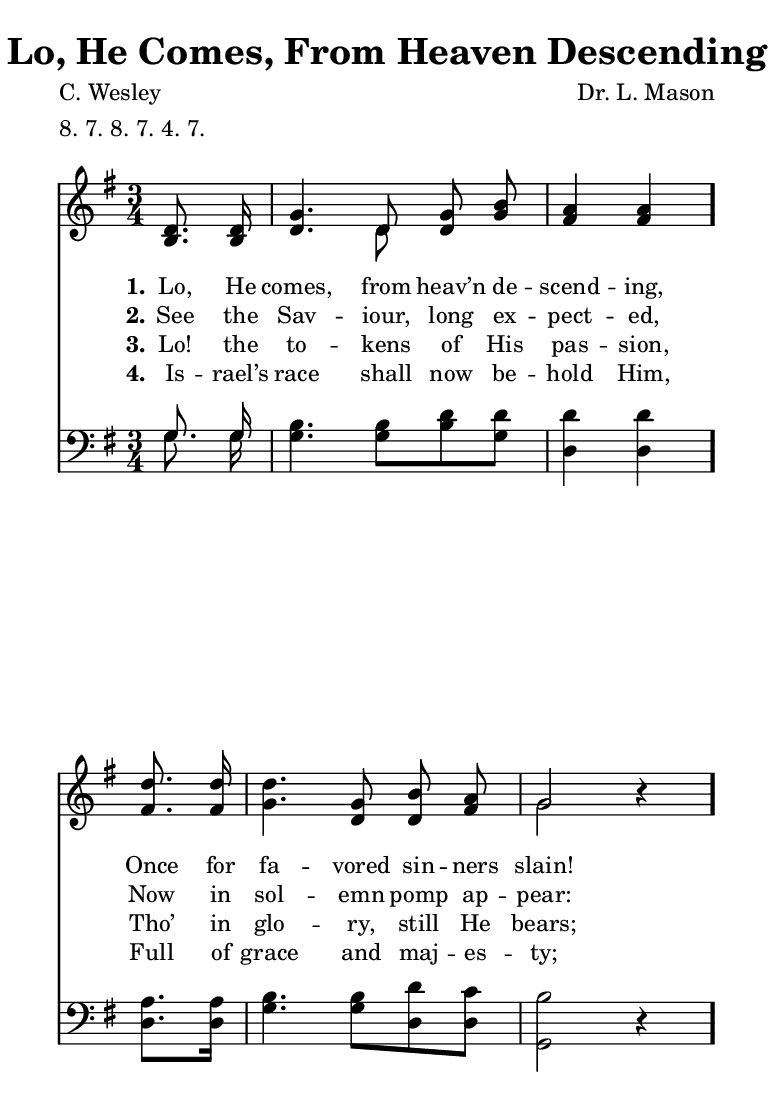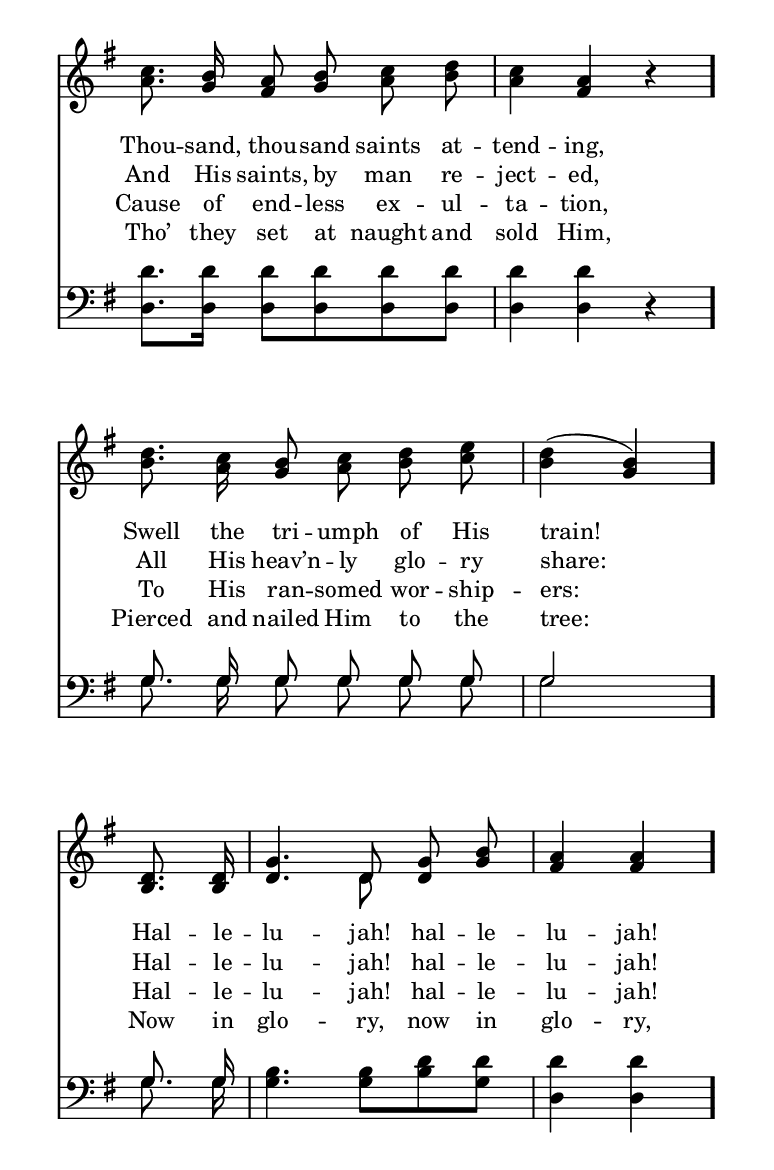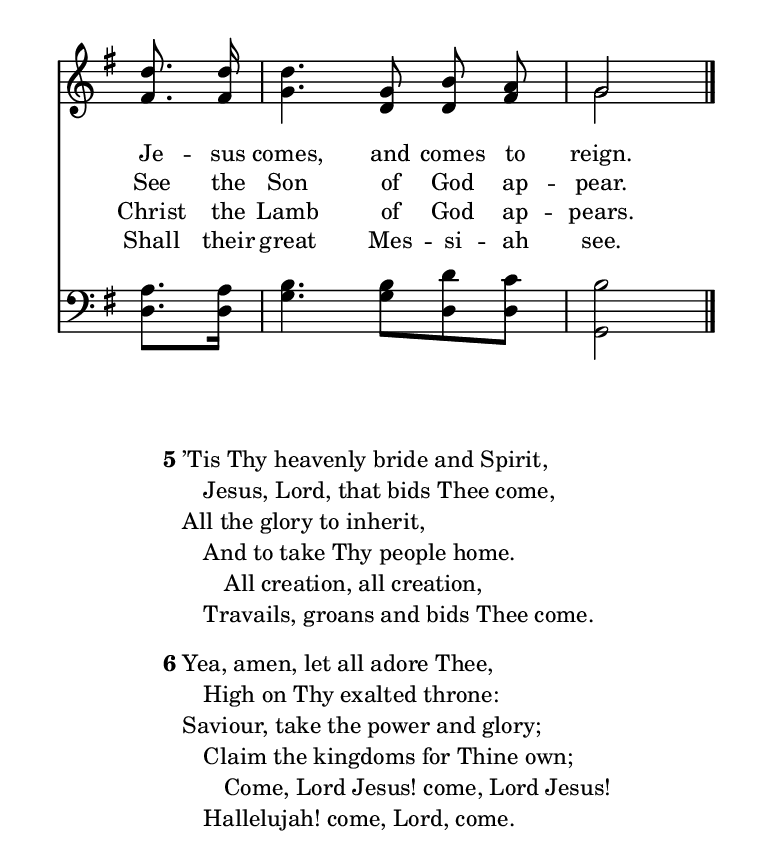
\include "common/global.ily"
\paper {
  \include "common/paper.ily"
  ragged-last-bottom = ##t
}

\header{
  hymnnumber = "236"
  title = "Lo, He Comes, From Heaven Descending"
  tunename = "Harwell"
  meter = "8. 7. 8. 7. 4. 7."
  poet = "C. Wesley"
  composer = "Dr. L. Mason"
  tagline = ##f
}

global = {
  \include "common/overrides.ily"
  \override Staff.TimeSignature.style = #'numbered
  \time 3/4
  \override Score.MetronomeMark.transparent = ##t % hide all fermata changes too
  \tempo 4=80
  \key g \major
  \partial 4
  \autoBeamOff
}

patternA = { c8. c16 | c4. c8 c c | c4 c }
patternB = { c8. c16 | c4. c8 c c | c2 }
patternC = { c8. c16 c8 c c c | c4 c }
patternD = { c8. c16 c8 c c c | c2 }

notesSoprano = {
\global
\relative c' {

  d8. d16 | g4. d8 g b | a4 a
  \changePitch \patternB { d d | d g, b a | g } r4
  \changePitch \patternC { c b a b c d | c a } r4
  \changePitch \patternC { d c b c d e | d( b) }
  d,8. d16 | g4. d8 g b | a4 a
  \changePitch \patternB { d d | d g, b a | g }

  \bar "|."

}
}

notesAlto = {
\global
\relative e' {

  \changePitch \patternA { b b | d d d g | fis fis }
  \changePitch \patternB { fis fis | g d d fis | g } r4
  \changePitch \patternC { a g fis g a b | a fis } r4
  \changePitch \patternC { b a g a b c | b( g) }
  \changePitch \patternA { b, b | d d d g | fis fis }
  \changePitch \patternB { fis fis | g d d fis | g }

}
}

notesTenor = {
\global
\relative a {

  \changePitch \patternA { g g | b b d d | d d }
  \changePitch \patternB { a a | b b d c | b } r4
  \changePitch \patternC { d d d d d d | d d } r4
  \changePitch \patternD { g, g g g g g | g }
  \changePitch \patternA { g g | b b d d | d d }
  \changePitch \patternB { a a | b b d c | b }

}
}

notesBass = {
\global
\relative f {

  \changePitch \patternA { g g | g g b g | d d }
  \changePitch \patternB { d d | g g d d | g, } r4
  \changePitch \patternC { d' d d d d d | d d } r4
  \changePitch \patternD { g g g g g g | g }
  \changePitch \patternA { g g | g g b g | d d }
  \changePitch \patternB { d d | g g d d | g, }

}
}

wordsA = \lyricmode {
\set stanza = "1."

Lo, He comes, from heav’n de -- scend -- ing, \bar "."
Once for fa -- vored sin -- ners slain! \bar "."
Thou -- sand, thou -- sand saints at -- tend -- ing, \bar "."
Swell the tri -- umph of His train! \bar "."
Hal -- le -- lu -- jah! %{HIDE>%} hal -- le -- lu -- jah! %{<HIDE%} \bar "."
Je -- sus comes, and comes to reign. \bar "."

}

wordsB = \lyricmode {
\set stanza = "2."

See the Sav -- iour, long ex -- pect -- ed,
Now in sol -- emn pomp ap -- pear:
And His saints, by man re -- ject -- ed,
All His heav’n -- ly glo -- ry share:
Hal -- le -- lu -- jah! %{HIDE>%} hal -- le -- lu -- jah! %{<HIDE%}
See the Son of God ap -- pear.

}

wordsC = \lyricmode {
\set stanza = "3."

Lo! the to -- kens of His pas -- sion,
Tho’ in glo -- ry, still He bears;
Cause of end -- less ex -- ul -- ta -- tion,
To His ran -- somed wor -- ship -- ers:
Hal -- le -- lu -- jah! %{HIDE>%} hal -- le -- lu -- jah! %{<HIDE%}
Christ the Lamb of God ap -- pears.

}

wordsD = \lyricmode {
\set stanza = "4."

Is -- rael’s race shall now be -- hold Him,
Full of grace and maj -- es -- ty;
Tho’ they set at naught and sold Him,
Pierced and nailed Him to the tree:
Now in glo -- ry, %{HIDE>%} now in glo -- ry, %{<HIDE%}
Shall their great Mes -- si -- ah see.

}

wordsE = \markuplist {

\line { ’Tis Thy heavenly bride and Spirit, }
\line { { \hspace #2 } Jesus, Lord, that bids Thee come, }
\line { All the glory to inherit, }
\line { { \hspace #2 } And to take Thy people home. }
\line { { \hspace #4 } All creation, %{HIDE>%} all creation, %{<HIDE%} }
\line { { \hspace #2 } Travails, groans and bids Thee come. }

}

wordsF = \markuplist {

\line { Yea, amen, let all adore Thee, }
\line { { \hspace #2 } High on Thy exalted throne: }
\line { Saviour, take the power and glory; }
\line { { \hspace #2 } Claim the kingdoms for Thine own; }
\line { { \hspace #4 } Come, Lord Jesus! %{HIDE>%} come, Lord Jesus! %{<HIDE%} }
\line { { \hspace #2 } Hallelujah! come, Lord, come. }

}

\score {
  \context ChoirStaff <<
    \context Staff = upper <<
      \set Staff.autoBeaming = ##f
      \set ChoirStaff.systemStartDelimiter = #'SystemStartBar
      \set ChoirStaff.printPartCombineTexts = ##f
      \partcombine #'(2 . 9) \notesSoprano \notesAlto
      \context NullVoice = sopranos { \voiceOne << \notesSoprano >> }
      \context NullVoice = altos { \voiceTwo << \notesAlto >> }
      \context Lyrics = one   \lyricsto sopranos \wordsA
      \context Lyrics = two   \lyricsto sopranos \wordsB
      \context Lyrics = three \lyricsto sopranos \wordsC
      \context Lyrics = four  \lyricsto sopranos \wordsD
    >>
    \context Staff = men <<
      \clef bass
      \set ChoirStaff.printPartCombineTexts = ##f
      \partcombine #'(2 . 9) \notesTenor \notesBass
      \context NullVoice = tenors { \voiceOne << \notesTenor >> }
      \context NullVoice = basses { \voiceTwo << \notesBass >> }
    >>
  >>
  \layout {
    \include "common/layout.ily"
  }
  \midi{
    \include "common/midi.ily"
  }
}

\noPageBreak

\markup { \fill-line { \column {
  \line{ \bold 5 \column { \wordsE } } \combine \null \vspace #0.4
  \line{ \bold 6 \column { \wordsF } } \combine \null \vspace #0.4
} } }

\version "2.19.49"  % necessary for upgrading to future LilyPond versions.

% vi:set et ts=2 sw=2 ai nocindent syntax=lilypond:
